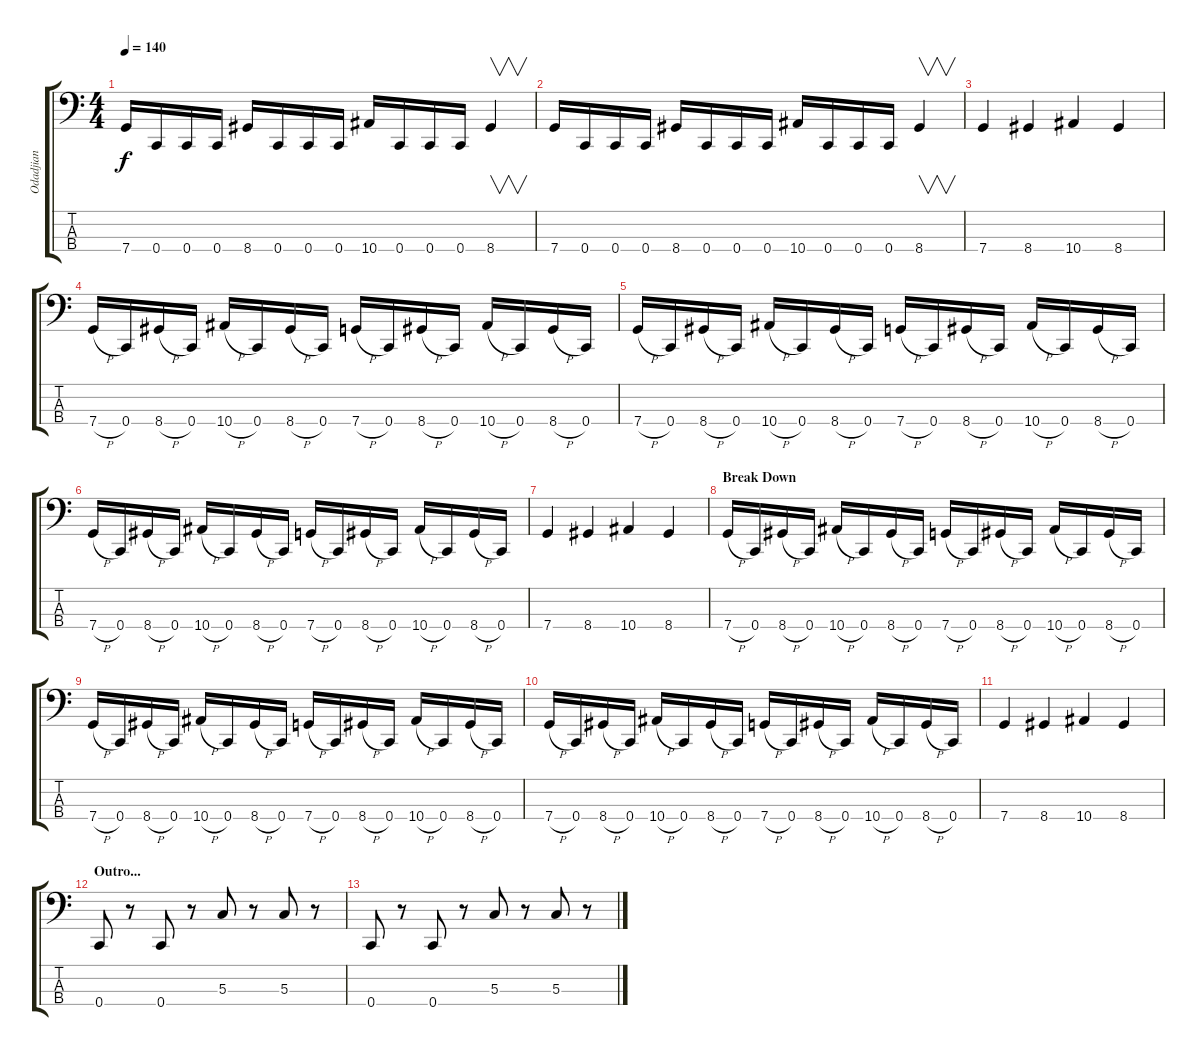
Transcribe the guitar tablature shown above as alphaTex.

\track ("Odadjian" "Odadjian") {instrument electricbasspick}
\staff {score tabs}
\tuning (F2 C2 G1 C1) {hide}
\ts (4 4)
\tempo 140
\clef f4
\ks c
7.4.16{dy f} 0.4.16 0.4.16 0.4.16 8.4.16 0.4.16 0.4.16 0.4.16 10.4.16 0.4.16 0.4.16 0.4.16 8.4.4{v} |
7.4.16 0.4.16 0.4.16 0.4.16 8.4.16 0.4.16 0.4.16 0.4.16 10.4.16 0.4.16 0.4.16 0.4.16 8.4.4{v} |
7.4.4 8.4.4 10.4.4 8.4.4 |
7.4{h}.16 0.4.16 8.4{h}.16 0.4.16 10.4{h}.16 0.4.16 8.4{h}.16 0.4.16 7.4{h}.16 0.4.16 8.4{h}.16 0.4.16 10.4{h}.16 0.4.16 8.4{h}.16 0.4.16 |
7.4{h}.16 0.4.16 8.4{h}.16 0.4.16 10.4{h}.16 0.4.16 8.4{h}.16 0.4.16 7.4{h}.16 0.4.16 8.4{h}.16 0.4.16 10.4{h}.16 0.4.16 8.4{h}.16 0.4.16 |
7.4{h}.16 0.4.16 8.4{h}.16 0.4.16 10.4{h}.16 0.4.16 8.4{h}.16 0.4.16 7.4{h}.16 0.4.16 8.4{h}.16 0.4.16 10.4{h}.16 0.4.16 8.4{h}.16 0.4.16 |
7.4.4 8.4.4 10.4.4 8.4.4 |
\section ("" "Break Down")
7.4{h}.16 0.4.16 8.4{h}.16 0.4.16 10.4{h}.16 0.4.16 8.4{h}.16 0.4.16 7.4{h}.16 0.4.16 8.4{h}.16 0.4.16 10.4{h}.16 0.4.16 8.4{h}.16 0.4.16 |
7.4{h}.16 0.4.16 8.4{h}.16 0.4.16 10.4{h}.16 0.4.16 8.4{h}.16 0.4.16 7.4{h}.16 0.4.16 8.4{h}.16 0.4.16 10.4{h}.16 0.4.16 8.4{h}.16 0.4.16 |
7.4{h}.16 0.4.16 8.4{h}.16 0.4.16 10.4{h}.16 0.4.16 8.4{h}.16 0.4.16 7.4{h}.16 0.4.16 8.4{h}.16 0.4.16 10.4{h}.16 0.4.16 8.4{h}.16 0.4.16 |
7.4.4 8.4.4 10.4.4 8.4.4 |
\section ("" "Outro...")
0.4.8 r.8 0.4.8 r.8 5.3.8 r.8 5.3.8 r.8 |
0.4.8 r.8 0.4.8 r.8 5.3.8 r.8 5.3.8 r.8
